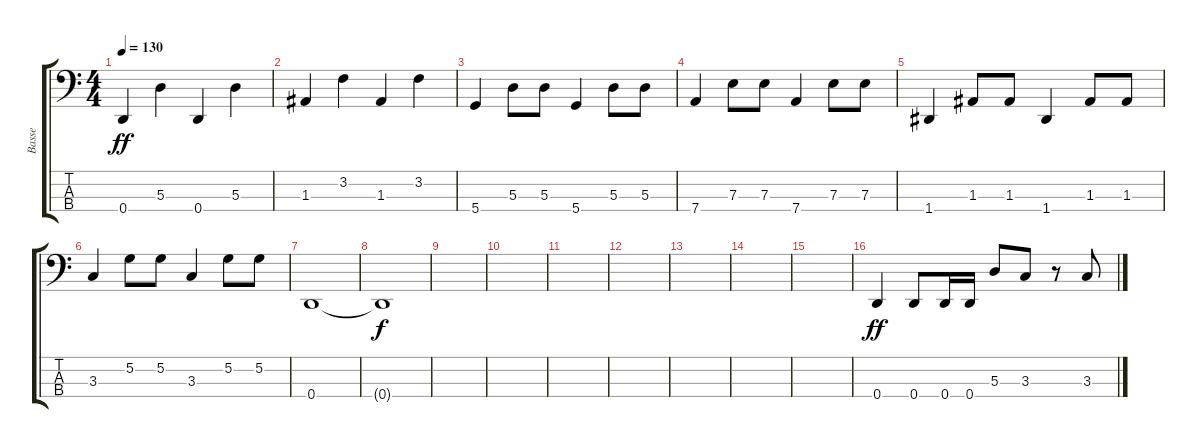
\track ("Basse" "Basse") {instrument slapbass2}
\staff {score tabs}
\tuning (G2 D2 A1 D1) {hide}
\ts (4 4)
\tempo 130
\clef f4
\ks c
0.4.4{dy ff} 5.3.4 0.4.4 5.3.4 |
1.3.4 3.2.4 1.3.4 3.2.4 |
5.4.4 5.3.8 5.3.8 5.4.4 5.3.8 5.3.8 |
7.4.4 7.3.8 7.3.8 7.4.4 7.3.8 7.3.8 |
1.4.4 1.3.8 1.3.8 1.4.4 1.3.8 1.3.8 |
3.3.4 5.2.8 5.2.8 3.3.4 5.2.8 5.2.8 |
0.4.1 |
0.4{t}.1{dy f} |
|
|
|
|
|
|
|
0.4.4{dy ff} 0.4.8 0.4.16 0.4.16 5.3.8 3.3.8 r.8 3.3.8
